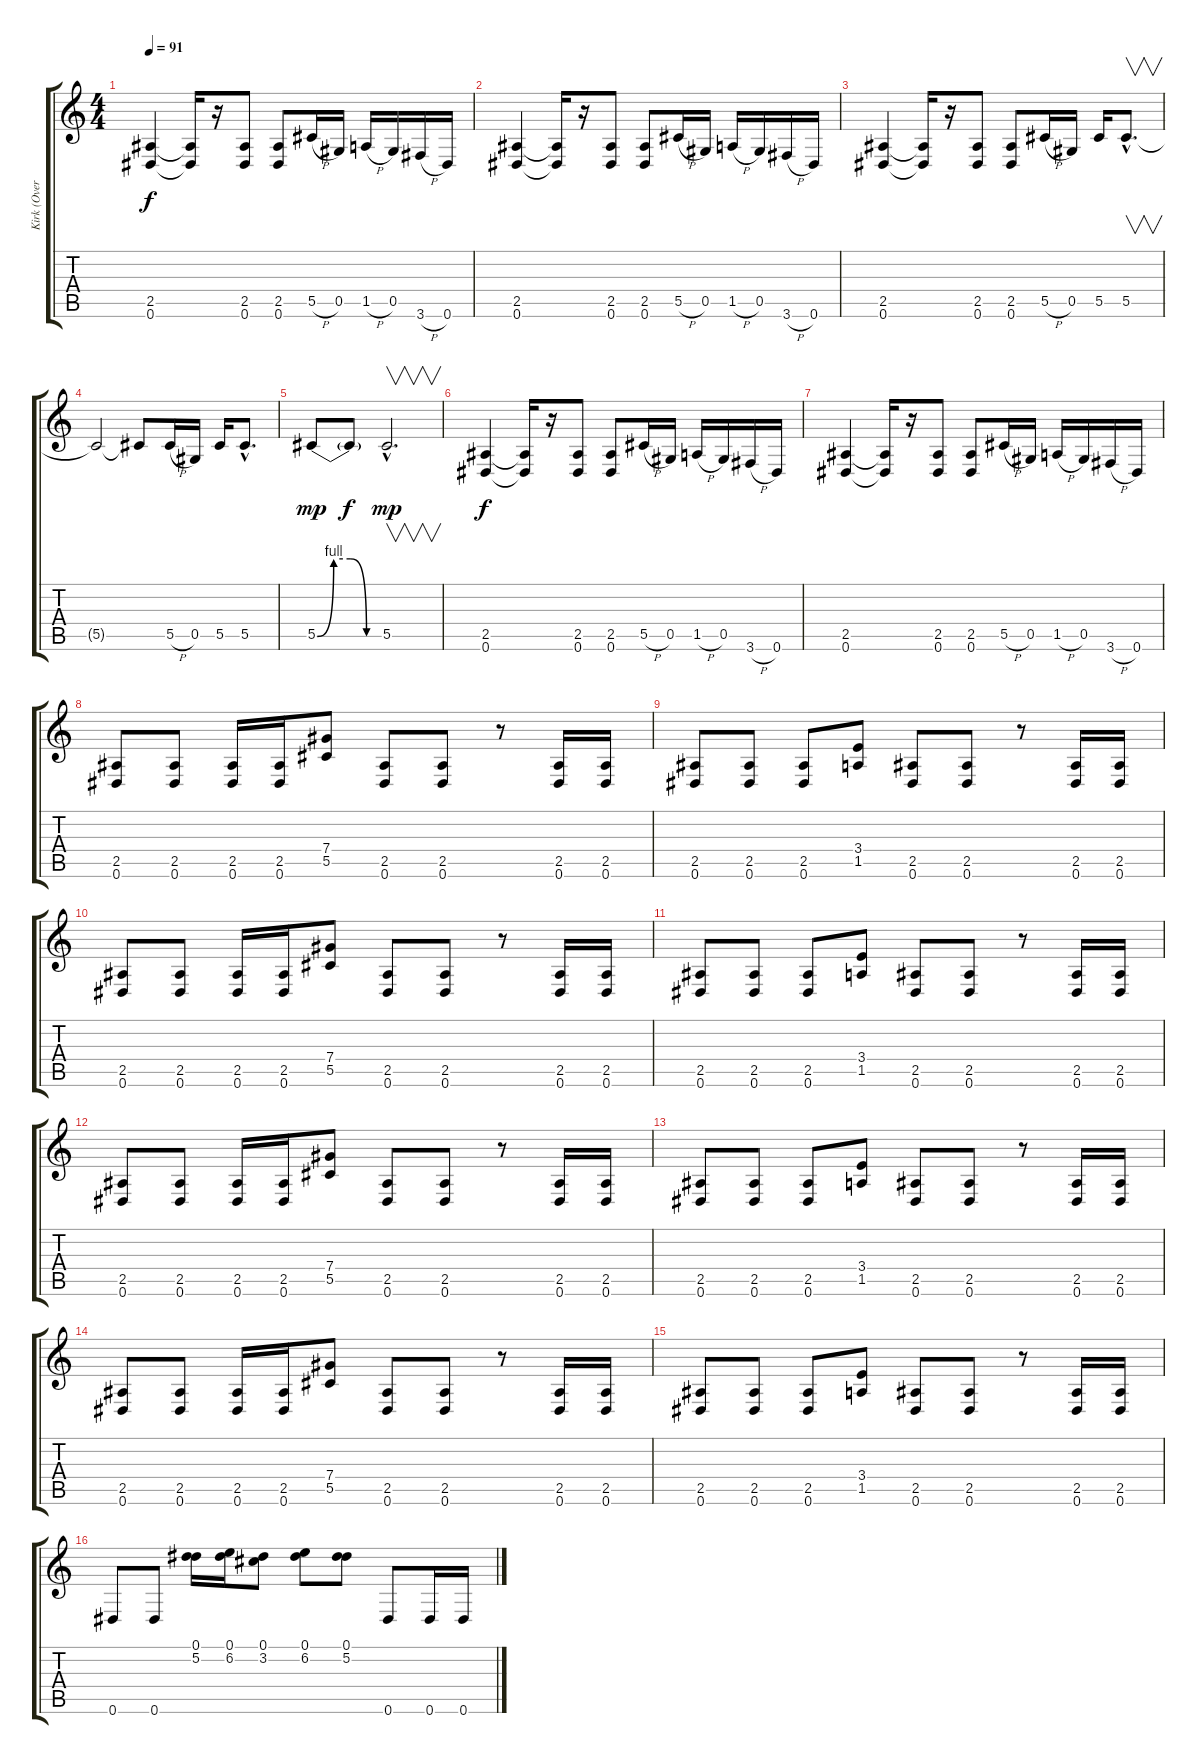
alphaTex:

\track ("Kirk (Overdriven Guitar)" "Kirk (Over") {instrument overdrivenguitar}
\staff {score tabs}
\tuning (Eb4 Bb3 Gb3 Db3 Ab2 Eb2) {hide}
\ts (4 4)
\tempo 91
\clef g2
\ks c
(2.5 0.6).4{dy f} (2.5{t} 0.6{t}).16 r.16 (2.5 0.6).8 (2.5 0.6).8 5.5{h}.16 0.5.16 1.5{h}.16 0.5.16 3.6{h}.16 0.6.16 |
(2.5 0.6).4 (2.5{t} 0.6{t}).16 r.16 (2.5 0.6).8 (2.5 0.6).8 5.5{h}.16 0.5.16 1.5{h}.16 0.5.16 3.6{h}.16 0.6.16 |
(2.5 0.6).4 (2.5{t} 0.6{t}).16 r.16 (2.5 0.6).8 (2.5 0.6).8 5.5{h}.16 0.5.16 5.5.16 5.5{hac}.8{v d} |
5.5{t}.2 5.5{t}.8 5.5{h}.16 0.5.16 5.5.16 5.5{hac}.8{d} |
5.5{be (custom 0 0 15 4 30 4 45 0 60 0)}.8{dy mp} 5.5{t}.8{dy f} 5.5{hac}.2{v d dy mp} |
(2.5 0.6).4{dy f} (2.5{t} 0.6{t}).16 r.16 (2.5 0.6).8 (2.5 0.6).8 5.5{h}.16 0.5.16 1.5{h}.16 0.5.16 3.6{h}.16 0.6.16 |
(2.5 0.6).4 (2.5{t} 0.6{t}).16 r.16 (2.5 0.6).8 (2.5 0.6).8 5.5{h}.16 0.5.16 1.5{h}.16 0.5.16 3.6{h}.16 0.6.16 |
(2.5 0.6).8 (2.5 0.6).8 (2.5 0.6).16 (2.5 0.6).16 (7.4 5.5).8 (2.5 0.6).8 (2.5 0.6).8 r.8 (2.5 0.6).16 (2.5 0.6).16 |
(2.5 0.6).8 (2.5 0.6).8 (2.5 0.6).8 (3.4 1.5).8 (2.5 0.6).8 (2.5 0.6).8 r.8 (2.5 0.6).16 (2.5 0.6).16 |
(2.5 0.6).8 (2.5 0.6).8 (2.5 0.6).16 (2.5 0.6).16 (7.4 5.5).8 (2.5 0.6).8 (2.5 0.6).8 r.8 (2.5 0.6).16 (2.5 0.6).16 |
(2.5 0.6).8 (2.5 0.6).8 (2.5 0.6).8 (3.4 1.5).8 (2.5 0.6).8 (2.5 0.6).8 r.8 (2.5 0.6).16 (2.5 0.6).16 |
(2.5 0.6).8 (2.5 0.6).8 (2.5 0.6).16 (2.5 0.6).16 (7.4 5.5).8 (2.5 0.6).8 (2.5 0.6).8 r.8 (2.5 0.6).16 (2.5 0.6).16 |
(2.5 0.6).8 (2.5 0.6).8 (2.5 0.6).8 (3.4 1.5).8 (2.5 0.6).8 (2.5 0.6).8 r.8 (2.5 0.6).16 (2.5 0.6).16 |
(2.5 0.6).8 (2.5 0.6).8 (2.5 0.6).16 (2.5 0.6).16 (7.4 5.5).8 (2.5 0.6).8 (2.5 0.6).8 r.8 (2.5 0.6).16 (2.5 0.6).16 |
(2.5 0.6).8 (2.5 0.6).8 (2.5 0.6).8 (3.4 1.5).8 (2.5 0.6).8 (2.5 0.6).8 r.8 (2.5 0.6).16 (2.5 0.6).16 |
0.6.8 0.6.8 (0.1 5.2).16 (0.1 6.2).16 (0.1 3.2).8 (0.1 6.2).8 (0.1 5.2).8 0.6.8 0.6.16 0.6.16
